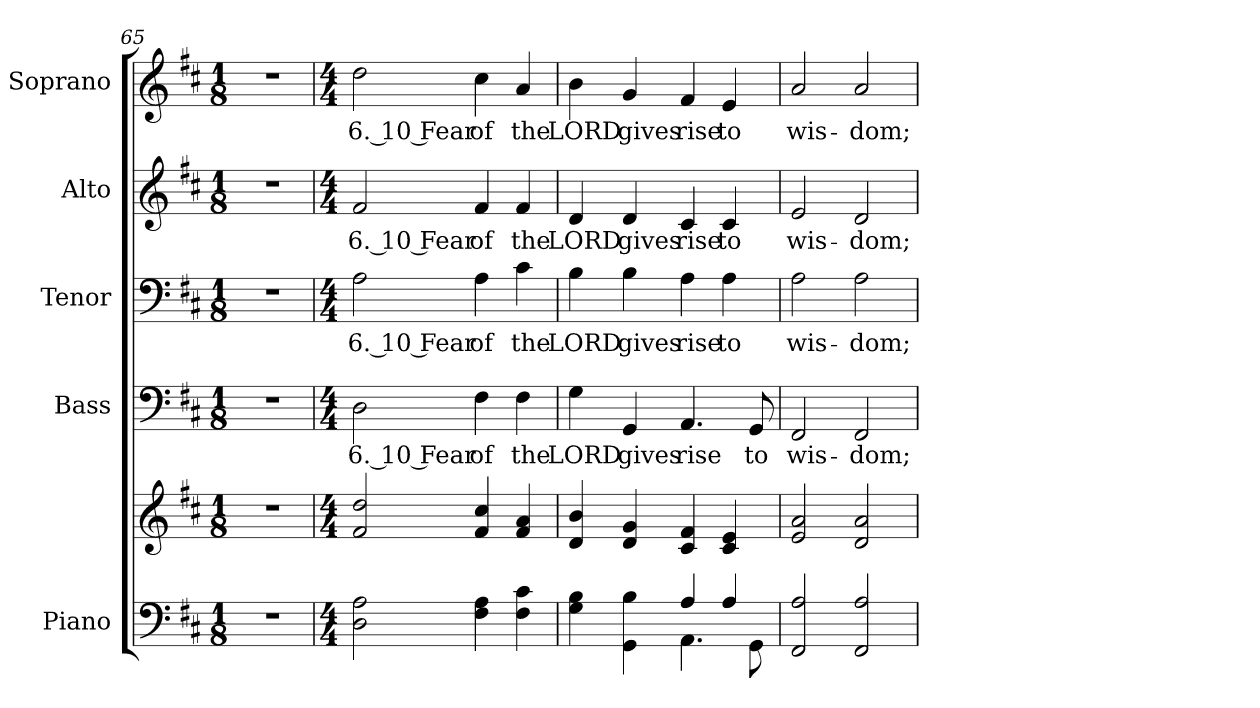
**kern	**kern	**kern	**text	**kern	**text	**kern	**text	**kern	**text
*part5	*part5	*part4	*part4	*part3	*part3	*part2	*part2	*part1	*part1
*staff6	*staff5	*staff4	*staff4	*staff3	*staff3	*staff2	*staff2	*staff1	*staff1
*I"Piano	*	*I"Bass	*	*I"Tenor	*	*I"Alto	*	*I"Soprano	*
*I'Pno.	*	*I'B.	*	*I'T.	*	*I'A.	*	*I'S.	*
*clefF4	*clefG2	*clefF4	*	*clefF4	*	*clefG2	*	*clefG2	*
*k[f#c#]	*k[f#c#]	*k[f#c#]	*	*k[f#c#]	*	*k[f#c#]	*	*k[f#c#]	*
*D:	*D:	*D:	*	*D:	*	*D:	*	*D:	*
*M1/8	*M1/8	*M1/8	*	*M1/8	*	*M1/8	*	*M1/8	*
=65	=65	=65	=65	=65	=65	=65	=65	=65	=65
!LO:N:vis=1	!LO:N:vis=1	!LO:N:vis=1	!	!LO:N:vis=1	!	!LO:N:vis=1	!	!LO:N:vis=1	!
8r	8r	8r	.	8r	.	8r	.	8r	.
=66	=66	=66	=66	=66	=66	=66	=66	=66	=66
*M4/4	*M4/4	*M4/4	*	*M4/4	*	*M4/4	*	*M4/4	*
!	!	!	!LO:LY:b:color=#000000	!	!	!	!	!	!
!	!	!	!	!	!LO:LY:b:color=#000000	!	!	!	!
!	!	!	!	!	!	!	!LO:LY:b:color=#000000	!	!
!	!	!	!	!	!	!	!	!	!LO:LY:b:color=#000000
2Di\ 2Ai	2f#i/ 2ddi	2Di\	6. 10 Fear	2Ai\	6. 10 Fear	2f#i/	6. 10 Fear	2ddi\	6. 10 Fear
!	!	!	!LO:LY:b:color=#000000	!	!	!	!	!	!
!	!	!	!	!	!LO:LY:b:color=#000000	!	!	!	!
!	!	!	!	!	!	!	!LO:LY:b:color=#000000	!	!
!	!	!	!	!	!	!	!	!	!LO:LY:b:color=#000000
4F#i\ 4Ai	4f#i/ 4cc#i	4F#i\	of	4Ai\	of	4f#i/	of	4cc#i\	of
!	!	!	!LO:LY:b:color=#000000	!	!	!	!	!	!
!	!	!	!	!	!LO:LY:b:color=#000000	!	!	!	!
!	!	!	!	!	!	!	!LO:LY:b:color=#000000	!	!
!	!	!	!	!	!	!	!	!	!LO:LY:b:color=#000000
4F#i\ 4c#i	4f#i/ 4ai	4F#i\	the	4c#i\	the	4f#i/	the	4ai/	the
!!LO:PB:g=z
=67	=67	=67	=67	=67	=67	=67	=67	=67	=67
*^	*	*	*	*	*	*	*	*	*
!	!	!	!	!LO:LY:b:color=#000000	!	!	!	!	!	!
!	!	!	!	!	!	!LO:LY:b:color=#000000	!	!	!	!
!	!	!	!	!	!	!	!	!LO:LY:b:color=#000000	!	!
!	!	!	!	!	!	!	!	!	!	!LO:LY:b:color=#000000
4Gi\ 4Bi	2ryy	4di/ 4bi	4Gi\	LORD	4Bi\	LORD	4di/	LORD	4bi\	LORD
!	!	!	!	!LO:LY:b:color=#000000	!	!	!	!	!	!
!	!	!	!	!	!	!LO:LY:b:color=#000000	!	!	!	!
!	!	!	!	!	!	!	!	!LO:LY:b:color=#000000	!	!
!	!	!	!	!	!	!	!	!	!	!LO:LY:b:color=#000000
4GGi\ 4Bi	.	4di/ 4gi	4GGi/	gives	4Bi\	gives	4di/	gives	4gi/	gives
!	!	!	!	!LO:LY:b:color=#000000	!	!	!	!	!	!
!	!	!	!	!	!	!LO:LY:b:color=#000000	!	!	!	!
!	!	!	!	!	!	!	!	!LO:LY:b:color=#000000	!	!
!	!	!	!	!	!	!	!	!	!	!LO:LY:b:color=#000000
4Ai/	4.AAi\	4c#i/ 4f#i	4.AAi/	rise	4Ai\	rise	4c#i/	rise	4f#i/	rise
!	!	!	!	!	!	!LO:LY:b:color=#000000	!	!	!	!
!	!	!	!	!	!	!	!	!LO:LY:b:color=#000000	!	!
!	!	!	!	!	!	!	!	!	!	!LO:LY:b:color=#000000
4Ai/	.	4c#i/ 4ei	.	.	4Ai\	to	4c#i/	to	4ei/	to
!	!	!	!	!LO:LY:b:color=#000000	!	!	!	!	!	!
.	8GGi\	.	8GGi/	to	.	.	.	.	.	.
*v	*v	*	*	*	*	*	*	*	*	*
=68	=68	=68	=68	=68	=68	=68	=68	=68	=68
*^	*	*	*	*	*	*	*	*	*
!	!	!	!	!LO:LY:b:color=#000000	!	!	!	!	!	!
*v	*v	*	*	*	*	*	*	*	*	*
*^	*	*	*	*	*	*	*	*	*
!	!	!	!	!	!	!LO:LY:b:color=#000000	!	!	!	!
*v	*v	*	*	*	*	*	*	*	*	*
*^	*	*	*	*	*	*	*	*	*
!	!	!	!	!	!	!	!	!LO:LY:b:color=#000000	!	!
*v	*v	*	*	*	*	*	*	*	*	*
*^	*	*	*	*	*	*	*	*	*
!	!	!	!	!	!	!	!	!	!	!LO:LY:b:color=#000000
*v	*v	*	*	*	*	*	*	*	*	*
2FF#i/ 2Ai	2ei/ 2ai	2FF#i/	wis-	2Ai\	wis-	2ei/	wis-	2ai/	wis-
!	!	!	!LO:LY:b:color=#000000	!	!	!	!	!	!
!	!	!	!	!	!LO:LY:b:color=#000000	!	!	!	!
!	!	!	!	!	!	!	!LO:LY:b:color=#000000	!	!
!	!	!	!	!	!	!	!	!	!LO:LY:b:color=#000000
2FF#i/ 2Ai	2di/ 2ai	2FF#i/	-dom;	2Ai\	-dom;	2di/	-dom;	2ai/	-dom;
=	=	=	=	=	=	=	=	=	=
*-	*-	*-	*-	*-	*-	*-	*-	*-	*-
